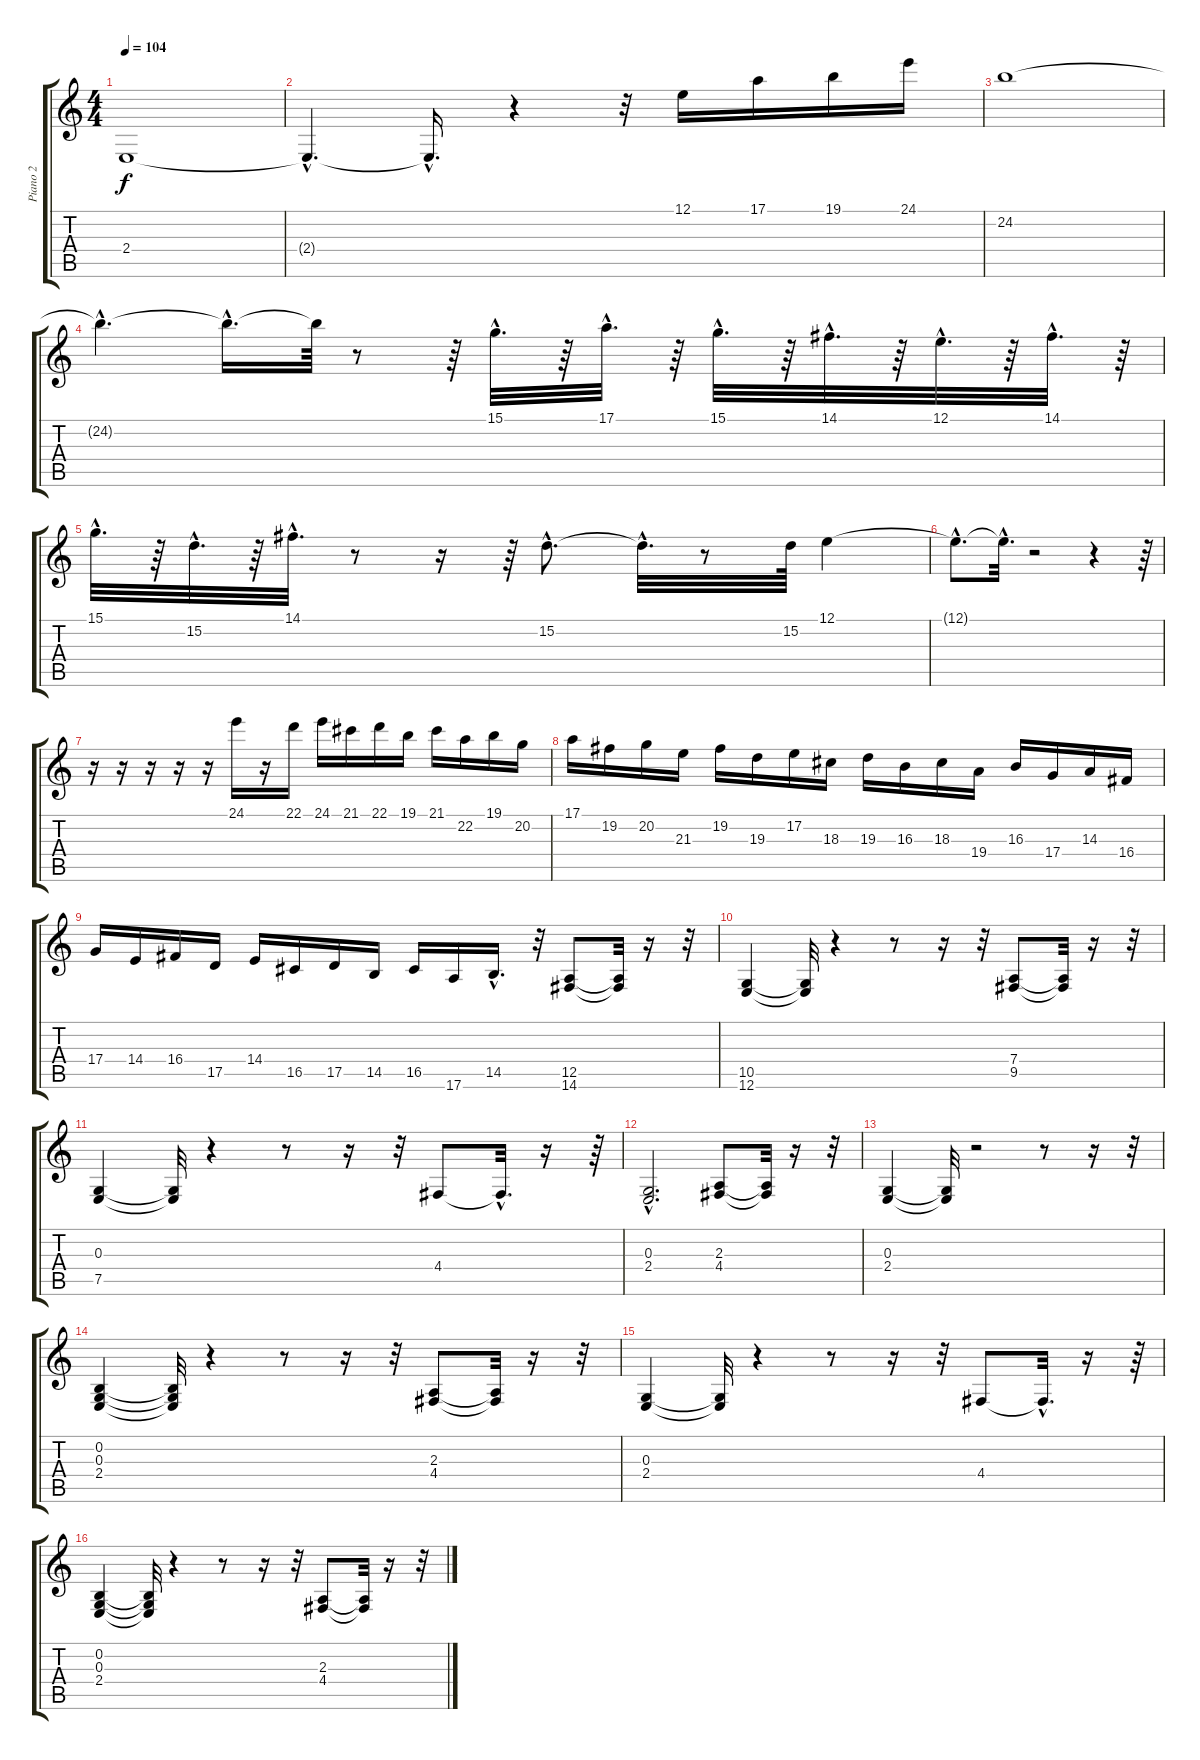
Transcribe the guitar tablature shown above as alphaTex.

\track ("Piano 2" "Piano 2") {instrument lead1square}
\staff {score tabs}
\tuning (E4 B3 G3 D3 A2 E2) {hide}
\ts (4 4)
\tempo 104
\clef g2
\ks c
2.4.1{dy f instrument lead1square} |
2.4{hac t}.4{d} 2.4{hac t}.16{d} r.4 r.32 12.1.16 17.1.16 19.1.16 24.1.16 |
24.2.1 |
24.2{hac t}.4{d} 24.2{hac t}.16{d} 24.2{t}.64 r.8 r.64 15.1{hac}.32{d} r.64 17.1{hac}.32{d} r.64 15.1{hac}.32{d} r.64 14.1{hac}.32{d} r.64 12.1{hac}.32{d} r.64 14.1{hac}.32{d} r.64 |
15.1{hac}.32{d} r.64 15.2{hac}.32{d} r.64 14.1{hac}.32{d} r.8 r.16 r.64 15.2{hac}.8{d} 15.2{hac t}.32{d} r.8 15.2.64 12.1.4 |
12.1{hac t}.8{d} 12.1{hac t}.32{d} r.2 r.4 r.64 |
r.16 r.16 r.16 r.16 r.16 24.1.16 r.16 22.1.16 24.1.16 21.1.16 22.1.16 19.1.16 21.1.16 22.2.16 19.1.16 20.2.16 |
17.1.16 19.2.16 20.2.16 21.3.16 19.2.16 19.3.16 17.2.16 18.3.16 19.3.16 16.3.16 18.3.16 19.4.16 16.3.16 17.4.16 14.3.16 16.4.16 |
17.4.16 14.4.16 16.4.16 17.5.16 14.4.16 16.5.16 17.5.16 14.5.16 16.5.16 17.6.16 14.5{hac}.16{d} r.32 (12.5 14.6).8 (12.5{t} 14.6{t}).32 r.16 r.32 |
(10.5 12.6).4 (10.5{t} 12.6{t}).32 r.4 r.8 r.16 r.32 (7.4 9.5).8 (7.4{t} 9.5{t}).32 r.16 r.32 |
(0.3 7.5).4 (0.3{t} 7.5{t}).32 r.4 r.8 r.16 r.32 4.4.8 4.4{hac t}.32{d} r.16 r.64 |
(0.3{hac} 2.4{hac}).2{d} (2.3 4.4).8 (2.3{t} 4.4{t}).32 r.16 r.32 |
(0.3 2.4).4 (0.3{t} 2.4{t}).32 r.2 r.8 r.16 r.32 |
(0.2 0.3 2.4).4 (0.2{t} 0.3{t} 2.4{t}).32 r.4 r.8 r.16 r.32 (2.3 4.4).8 (2.3{t} 4.4{t}).32 r.16 r.32 |
(0.3 2.4).4 (0.3{t} 2.4{t}).32 r.4 r.8 r.16 r.32 4.4.8 4.4{hac t}.32{d} r.16 r.64 |
(0.2 0.3 2.4).4 (0.2{t} 0.3{t} 2.4{t}).32 r.4 r.8 r.16 r.32 (2.3 4.4).8 (2.3{t} 4.4{t}).32 r.16 r.32
